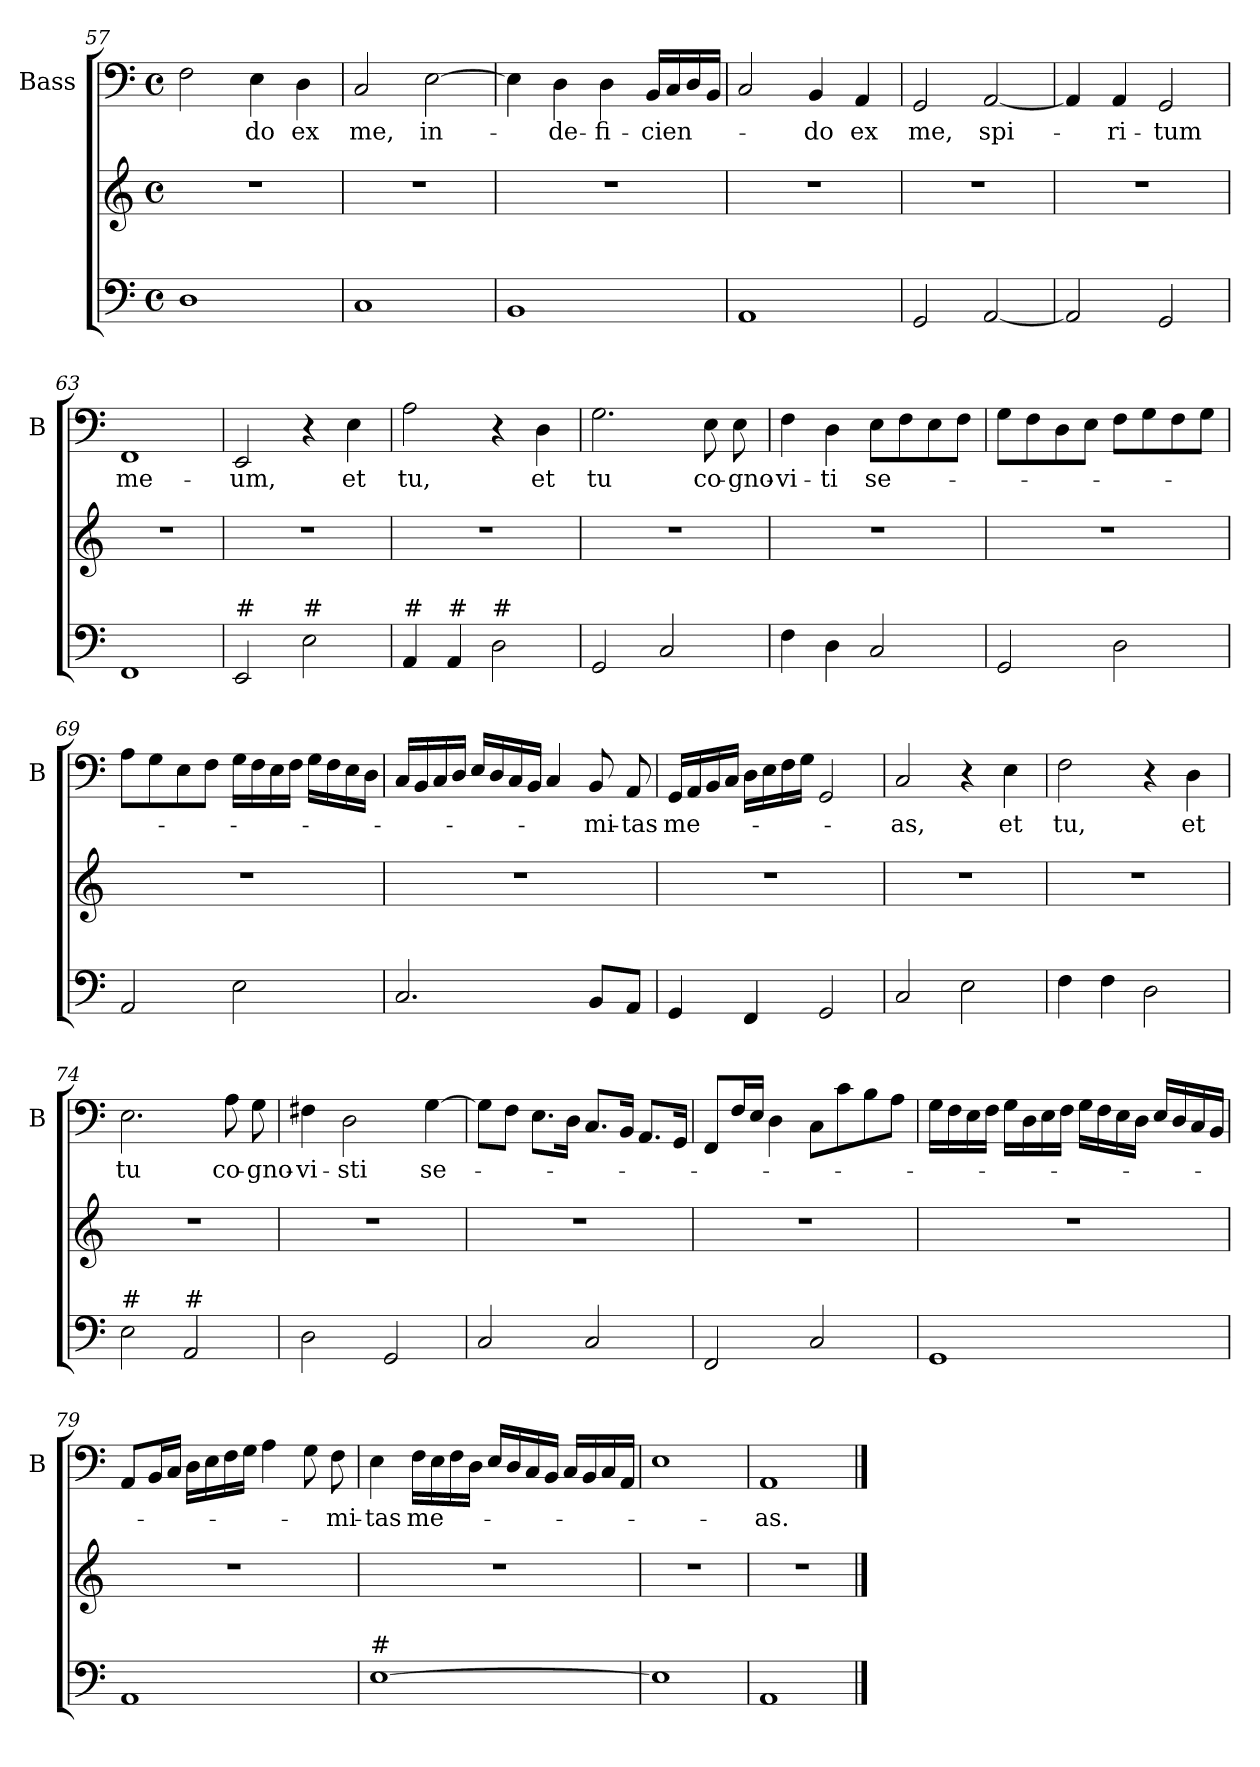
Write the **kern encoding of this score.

**kern	**kern	**kern	**text
*part2	*part2	*part1	*part1
*staff3	*staff2	*staff1	*staff1
*	*	*I"Bass	*
*	*	*I'B	*
!!LO:LB:g=z
*clefF4	*clefG2	*clefF4	*
*k[]	*k[]	*k[]	*
*C:	*C:	*C:	*
*M4/4	*M4/4	*M4/4	*
*met(c)	*met(c)	*met(c)	*
=57	=57	=57	=57
1D	1r	2F\	.
!	!	!	!LO:LY:b
.	.	4E\	-do
!	!	!	!LO:LY:b
.	.	4D\	ex
=58	=58	=58	=58
!	!	!	!LO:LY:b
1C	1r	2C/	me,
!	!	!	!LO:LY:b
.	.	[2E\	in-
=59	=59	=59	=59
1BB	1r	4E\]	.
!	!	!	!LO:LY:b
.	.	4D\	-de-
!	!	!	!LO:LY:b
.	.	4D\	-fi-
!	!	!	!LO:LY:b
.	.	16BB/LL	-cien-
.	.	16C/	.
.	.	16D/	.
.	.	16BB/JJ	.
=60	=60	=60	=60
1AA	1r	2C/	.
!	!	!	!LO:LY:b
.	.	4BB/	-do
!	!	!	!LO:LY:b
.	.	4AA/	ex
=61	=61	=61	=61
!	!	!	!LO:LY:b
2GG/	1r	2GG/	me,
!	!	!	!LO:LY:b
[2AA/	.	[2AA/	spi-
!!LO:LB:g=z
=62	=62	=62	=62
2AA/]	1r	4AA/]	.
!	!	!	!LO:LY:b
.	.	4AA/	-ri-
!	!	!	!LO:LY:b
2GG/	.	2GG/	-tum
=63	=63	=63	=63
!	!	!	!LO:LY:b
1FF	1r	1FF	me-
=64	=64	=64	=64
!LO:TX:a:t=#	!	!	!
!	!	!	!LO:LY:b
2EE/	1r	2EE/	-um,
!LO:TX:a:t=#	!	!	!
2E\	.	4r	.
!	!	!	!LO:LY:b
.	.	4E\	et
=65	=65	=65	=65
!LO:TX:a:t=#	!	!	!
!	!	!	!LO:LY:b
4AA/	1r	2A\	tu,
!LO:TX:a:t=#	!	!	!
4AA/	.	.	.
!LO:TX:a:t=#	!	!	!
2D\	.	4r	.
!	!	!	!LO:LY:b
.	.	4D\	et
=66	=66	=66	=66
!	!	!	!LO:LY:b
2GG/	1r	2.G\	tu
2C/	.	.	.
!	!	!	!LO:LY:b
.	.	8E\	co-
!	!	!	!LO:LY:b
.	.	8E\	-gno-
=67	=67	=67	=67
!	!	!	!LO:LY:b
4F\	1r	4F\	-vi-
!	!	!	!LO:LY:b
4D\	.	4D\	-ti
!	!	!	!LO:LY:b
2C/	.	8E\L	se-
.	.	8F\	.
.	.	8E\	.
.	.	8F\J	.
!!LO:LB:g=z
=68	=68	=68	=68
2GG/	1r	8G\L	.
.	.	8F\	.
.	.	8D\	.
.	.	8E\J	.
2D\	.	8F\L	.
.	.	8G\	.
.	.	8F\	.
.	.	8G\J	.
=69	=69	=69	=69
2AA/	1r	8A\L	.
.	.	8G\	.
.	.	8E\	.
.	.	8F\J	.
2E\	.	16G\LL	.
.	.	16F\	.
.	.	16E\	.
.	.	16F\JJ	.
.	.	16G\LL	.
.	.	16F\	.
.	.	16E\	.
.	.	16D\JJ	.
=70	=70	=70	=70
2.C/	1r	16C/LL	.
.	.	16BB/	.
.	.	16C/	.
.	.	16D/JJ	.
.	.	16E/LL	.
.	.	16D/	.
.	.	16C/	.
.	.	16BB/JJ	.
.	.	4C/	.
!	!	!	!LO:LY:b
8BB/L	.	8BB/	-mi-
!	!	!	!LO:LY:b
8AA/J	.	8AA/	-tas
=71	=71	=71	=71
!	!	!	!LO:LY:b
4GG/	1r	16GG/LL	me-
.	.	16AA/	.
.	.	16BB/	.
.	.	16C/JJ	.
4FF/	.	16D\LL	.
.	.	16E\	.
.	.	16F\	.
.	.	16G\JJ	.
2GG/	.	2GG/	.
!!LO:PB:g=z
=72	=72	=72	=72
!	!	!	!LO:LY:b
2C/	1r	2C/	-as,
2E\	.	4r	.
!	!	!	!LO:LY:b
.	.	4E\	et
=73	=73	=73	=73
!	!	!	!LO:LY:b
4F\	1r	2F\	tu,
4F\	.	.	.
2D\	.	4r	.
!	!	!	!LO:LY:b
.	.	4D\	et
=74	=74	=74	=74
!LO:TX:a:t=#	!	!	!
!	!	!	!LO:LY:b
2E\	1r	2.E\	tu
!LO:TX:a:t=#	!	!	!
2AA/	.	.	.
!	!	!	!LO:LY:b
.	.	8A\	co-
!	!	!	!LO:LY:b
.	.	8G\	-gno-
=75	=75	=75	=75
!	!	!	!LO:LY:b
2D\	1r	4F#X\	-vi-
!	!	!	!LO:LY:b
.	.	2D\	-sti
2GG/	.	.	.
!	!	!	!LO:LY:b
.	.	[4G\	se-
!!LO:LB:g=z
=76	=76	=76	=76
2C/	1r	8G\L]	.
.	.	8F\J	.
.	.	8.E\L	.
.	.	16D\Jk	.
2C/	.	8.C/L	.
.	.	16BB/Jk	.
.	.	8.AA/L	.
.	.	16GG/Jk	.
=77	=77	=77	=77
2FF/	1r	8FF/L	.
.	.	16F/L	.
.	.	16E/JJ	.
.	.	4D\	.
2C/	.	8C\L	.
.	.	8c\	.
.	.	8B\	.
.	.	8A\J	.
=78	=78	=78	=78
1GG	1r	16G\LL	.
.	.	16F\	.
.	.	16E\	.
.	.	16F\JJ	.
.	.	16G\LL	.
.	.	16D\	.
.	.	16E\	.
.	.	16F\JJ	.
.	.	16G\LL	.
.	.	16F\	.
.	.	16E\	.
.	.	16D\JJ	.
.	.	16E/LL	.
.	.	16D/	.
.	.	16C/	.
.	.	16BB/JJ	.
!!LO:LB:g=z
=79	=79	=79	=79
1AA	1r	8AA/L	.
.	.	16BB/L	.
.	.	16C/JJ	.
.	.	16D\LL	.
.	.	16E\	.
.	.	16F\	.
.	.	16G\JJ	.
.	.	4A\	.
.	.	8G\	.
!	!	!	!LO:LY:b
.	.	8F\	-mi-
=80	=80	=80	=80
!LO:TX:a:t=#	!	!	!
!	!	!	!LO:LY:b
[1E	1r	4E\	-tas
!	!	!	!LO:LY:b
.	.	16F\LL	me-
.	.	16E\	.
.	.	16F\	.
.	.	16D\JJ	.
.	.	16E/LL	.
.	.	16D/	.
.	.	16C/	.
.	.	16BB/JJ	.
.	.	16C/LL	.
.	.	16BB/	.
.	.	16C/	.
.	.	16AA/JJ	.
=81	=81	=81	=81
1E]	1r	1E	.
=82	=82	=82	=82
!	!	!	!LO:LY:b
1AA	1r	1AA	-as.
==	==	==	==
*-	*-	*-	*-
